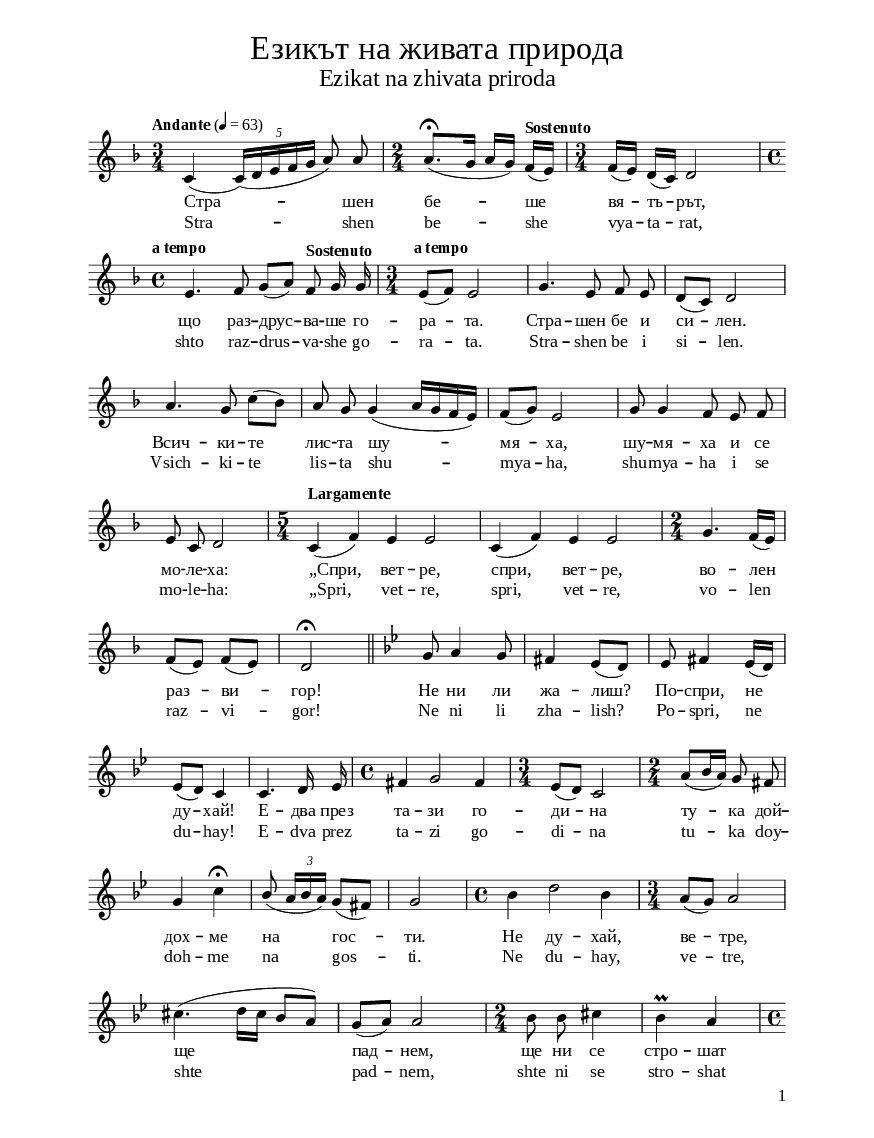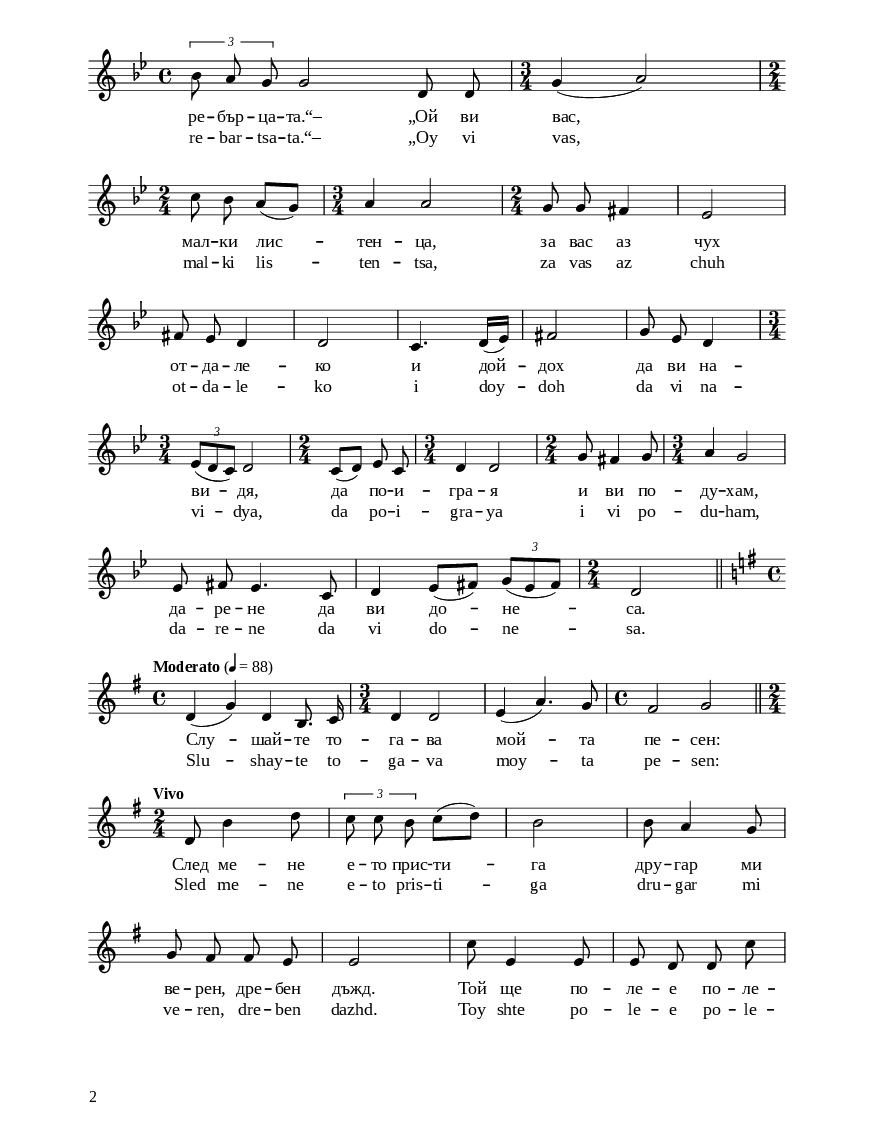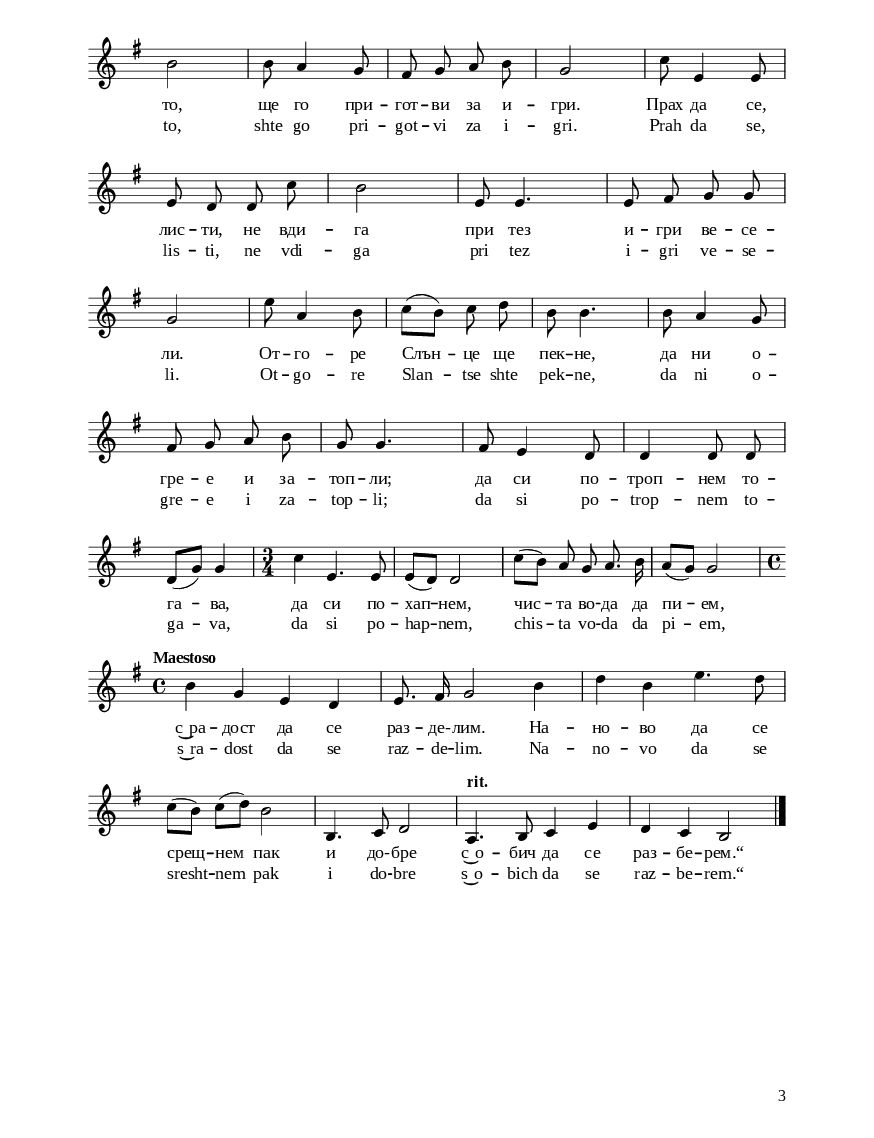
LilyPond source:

\version "2.24.0"

\include "include/globals.ily"

\bookpart {
  \include "include/bookpart-paper.ily"
  \score {
    \include "include/score-layout.ily"


    \new Voice \absolute {
      \clef treble
      \key d \minor
      \time 3/4
      \tempoFunc "Andante" 4 "63"
      \autoBeamOff
      c'4 ( \once \omit TupletBracket
      \times 4/5  {
        c'16 ) ( [  d'16  e'16  f'16
        g'16 ]
      }
      a'8 )    a'8  | % 2
      \time 2/4  | % 2
      a'8. ( ^\fermata [  g'16 ]  a'16 [  g'16
      ) ]  \tempo "Sostenuto" f'16 ( [ e'16 ) ]
      | % 3
      \time 3/4  | % 3
      f'16 ( [  e'16 ) ]  d'16 ( [  c'16 ) ]
      d'2 \break | % 4
      \time 4/4  | % 4
      \tempo "a tempo" e'4. f'8  g'8 ( [
      a'8 ) ] \tempo "Sostenuto" f'8 g'16
      g'16 | % 5
      \time 3/4  | % 5
      \tempo "       a tempo" e'8 ( [ f'8 ) ]
      e'2 | % 6
      g'4.  e'8  f'8  e'8 | % 7
      d'8 ( [  c'8 ) ]  d'2 \break | % 8
      a'4.  g'8  c''8 ( [  bes'8 ) ] | % 9
      a'8  g'8  g'4 (  a'16 [  g'16
      f'16  e'16 ) ] |
      f'8 ( [  g'8 ) ]  e'2 | % 11
      g'8  g'4  f'8  e'8  f'8  \break | % 12
      e'8  c'8  d'2 |   % 13
      \time 5/4  | % 13
      \tempo "        Largamente" c'4 ( f'4 )
      e'4  e'2 | % 14
      c'4 (  f'4 )  e'4  e'2 | % 15
      \time 2/4  | % 15
      g'4.  f'16 ( [  e'16 ) ] \break | % 16
      f'8 ( [  e'8 ) ]  f'8 ( [  e'8 ) ] | % 17
      d'2 ^\fermata \bar "||"
      \key bes \major | % 18
      g'8  a'4  g'8 | % 19
      fis'4  es'8 ( [  d'8 ) ] |
      es'8  fis'4  es'16 [(   d'16 )] |  \break % 21
      es'8 ( [  d'8 ) ]  c'4   |   % 22
      c'4.  d'16  es'16 | % 23
      \time 4/4  | % 23
      fis'4  g'2  fis'4 | % 24
      \time 3/4  | % 24
      es'8 ( [  d'8 ) ]  c'2 | % 25
      \time 2/4  | % 25
      a'8 ( [  bes'16  a'16 ) ]  g'8
      fis'8 \break  | % 26
      g'4  c''4 ^\fermata  | % 27
      \slurDown \stemUp bes'8 (
      \times 2/3  {
        a'16 [  bes'16  a'16 ) ]
      } \slurNeutral \stemNeutral
      g'8 ( [  fis'8 ) ] | % 28
      g'2  | % 29
      \time 4/4  | % 29
      bes'4  d''2  bes'4 |
      \time 3/4  |
      a'8 ( [  g'8 ) ]  a'2  \break | % 31
      cis''4. (  d''16 [  cis''16 ]
      bes'8 [  a'8 ) ]  | % 32
      g'8 ( [  a'8 ) ]  a'2 | % 33
      \time 2/4  | % 33
      bes'8  bes'8  cis''4 | % 34
      bes'4 \prall  a'4 |  \break % 35
      
      \pageBreak
      \time 4/4  | % 35

      \times 2/3  {
        bes'8  a'8  g'8
      }
      g'2   d'8  d'8   | % 36
      \time 3/4  | % 36
      g'4 (  a'2 ) | % 37
      \time 2/4  | \break  % 37
      c''8  bes'8  a'8 ( [  g'8 ) ]  | % 38
      \time 3/4  | % 38
      a'4  a'2  |    % 39
      \time 2/4  | % 39
      g'8  g'8  fis'4 |
      es'2 | % 41
      fis'8  es'8  d'4 | % 42
      d'2 | % 43
      c'4.  d'16 ( [  es'16 ) ] | % 44
      fis'2 | % 45
      g'8  es'8  d'4 | % 46
      \time 3/4  | \break  % 46
      \once \omit TupletBracket
      \times 2/3  {
        es'8 ( [  d'8  c'8 ) ]
      }
      d'2 | % 47
      \time 2/4  | % 47
      c'8 ( [  d'8 ) ]  es'8  c'8  | % 48
      \time 3/4  | % 48
      d'4  d'2 | % 49
      \time 2/4  | % 49
      g'8  fis'4  g'8 |
      \time 3/4  |
      a'4  g'2 \break | % 51
      es'8  fis'8  es'4.  c'8 | % 52
      d'4  es'8 ( [  fis'8 ) ]
      \times 2/3  {
        g'8 ( [  es'8  fis'8 ) ]
      }
      | % 53
      \time 2/4  | % 53
      d'2 \bar "||" \break
      \key g \major \time 4/4 | % 54
      \tempoFunc "Moderato" 4 "88"
      d'4 (  g'4 )  d'4  b8. c'16
      | % 55
      \time 3/4  | % 55
      d'4  d'2 | % 56
      e'4 (  a'4. )  g'8 | % 57
      \time 4/4  | % 57
      fis'2  g'2 \bar "||" \break
      \time 2/4  | % 58
      \tempo "Vivo" d'8 b'4  d''8 | % 59
      \tupletUp \times 2/3  {
        c''8   c''8  b'8
      } \tupletNeutral
      c''8 ( [  d''8 ) ] | 
      b'2 | % 61
      b'8  a'4  g'8 | \break % 62
      g'8  fis'8  fis'8  e'8 | % 63
      e'2 | % 64
      c''8  e'4  e'8 | % 65
      e'8  d'8  d'8  c''8 | \break % 66
      b'2 | % 67
      b'8  a'4  g'8  | % 68
      fis'8  g'8  a'8  b'8 |  % 69
      g'2 | 
      c''8  e'4  e'8 | \break % 71
      e'8  d'8  d'8  c''8 | % 72
      b'2  | % 73
      e'8  e'4. |   % 74
      e'8  fis'8  g'8  g'8 \break | % 75
      g'2  | % 76
      e''8  a'4  b'8 | % 77
      c''8 ( [  b'8 ) ]  c''8  d''8 | % 78
      b'8  b'4. | % 79
      b'8  a'4  g'8 |\break 
      fis'8  g'8  a'8  b'8 | % 81
      g'8  g'4. | % 82
      fis'8  e'4  d'8 |
      d'4  d'8  d'8 | \break % 84
      d'8 ( [  g'8 ) ]  g'4 | % 85
      \time 3/4  | % 85
      c''4  e'4.  e'8 | % 86
      e'8 ( [  d'8 ) ]  d'2 | % 87
      c''8 ( [  b'8 ) ]  a'8  g'8
      a'8.  b'16  | % 88
      a'8 ( [  g'8 ) ]  g'2 | \break % 89
      \time 4/4  | % 89
      \tempo "Maestoso" b'4 g'4  e'4
      d'4 |
      e'8.  fis'16  g'2  b'4 | % 91
      d''4  b'4  e''4.  d''8 \break | % 92
      c''8 ( [  b'8 ) ]  c''8 ( [
      d''8 ) ]  b'2 | % 93
      b4.  c'8  d'2 | % 94
      \tempo "rit." a4. b8  c'4
      e'4 | % 95
      d'4  c'4  b2 \bar "|."
    }

    \addlyrics {
      Стра --  шен
      бе --   ше  вя -- тъ
      -- рът, що раз -- друс -- ва --
      ше го -- ра -- та. Стра -- шен
      бе и си -- лен. Всич -- ки -- те
      лис -- та шу --
      мя -- ха, шу -- мя -- ха и се
      мо -- ле -- ха: „Спри,  вет --
      ре, спри,  вет -- ре, во -- лен
      раз -- ви -- гор! Не ни
      ли жа -- лиш?  По -- спри, не
      ду -- хай! Е -- два през та
      -- зи го -- ди -- на ту --
      ка дой -- дох -- ме на
      гос -- ти. Не ду -- хай, ве --
      тре, ще      пад --
      нем, ще ни се стро -- шат ре --
      бър -- ца -- та.“– „Ой ви вас,
      мал -- ки лис -- тен -- ца,
      за вас аз чух от -- да -- ле -- ко
      и дой -- дох да ви на -- ви
      --  дя, да  по -- и -- гра --
      я и ви по -- ду -- хам, да -- ре --
      не да ви до -- не --  са.
      Слу -- шай -- те то -- га -- ва
      мой -- та пе -- сен: След ме --
      не е -- то прис -- ти -- га дру
      -- гар ми ве -- рен, дре -- бен
      дъжд. Той ще по -- ле -- е по --
      ле -- то, ще го при -- гот -- ви
      за и -- гри. Прах да се, лис --
      ти, не вди -- га при тез и -- гри
      ве -- се -- ли. От -- го -- ре Слън
      -- це ще пек -- не, да ни о --
      гре -- е и за -- топ -- ли; да си
      по -- троп -- нем то -- га  -- ва,
      да си по -- хап  -- нем, чис
      -- та во -- да да пи  -- ем,
      с~ра -- дост да се раз -- де- --
      лим. На -- но -- во да се срещ
      -- нем  пак и "до-" -- бре с~о
      -- бич да се раз -- бе -- рем.“}
      \addlyrics { Stra --      shen
      be --   she  vya -- ta
      -- rat, shto raz -- drus -- va --
      she go -- ra -- ta. Stra -- shen
      be i si -- len. Vsich -- ki -- te
      lis -- ta shu --
      mya -- ha, shu -- mya -- ha i se
      mo -- le -- ha: „Spri,  vet --
      re, spri,  vet -- re, vo -- len
      raz -- vi -- gor! Ne ni
      li zha -- lish?  Po -- spri, ne
      du -- hay! E -- dva prez ta
      -- zi go -- di -- na tu --
      ka doy -- doh -- me na
      gos -- ti. Ne du -- hay, ve --
      tre, shte      pad --
      nem, shte ni se stro -- shat re --
      bar -- tsa -- ta.“– „Oy vi vas,
      mal -- ki lis -- ten -- tsa,
      za vas az chuh ot -- da -- le -- ko
      i doy -- doh da vi na -- vi
      --  dya, da  po -- i -- gra --
      ya i vi po -- du -- ham, da -- re --
      ne da vi do -- ne --  sa.
      Slu -- shay -- te to -- ga -- va
      moy -- ta pe -- sen: Sled me --
      ne e -- to pris -- ti -- ga dru
      -- gar mi ve -- ren, dre -- ben
      dazhd. Toy shte po -- le -- e po --
      le -- to, shte go pri -- got -- vi
      za i -- gri. Prah da se, lis --
      ti, ne vdi -- ga pri tez i -- gri
      ve -- se -- li. Ot -- go -- re Slan
      -- tse shte pek -- ne, da ni o --
      gre -- e i za -- top -- li; da si
      po -- trop -- nem to -- ga  -- va,
      da si po -- hap  -- nem, chis
      -- ta vo -- da da pi  -- em,
      s~ra -- dost da se raz -- de --
      lim. Na -- no -- vo da se sresht
      -- nem  pak i do -- bre s~o
      -- bich da se raz -- be -- rem.“}

      \header {
        title = \titleFunc "Езикът на живата природа" "Ezikat na zhivata priroda"
      }

      \midi{}

    } % score

    \pageBreak


    % include foreign translation(s) of the song
    \version "2.24.0"

\markup \fill-line { \fontsize #deTitleFontSize "Die Sprache der lebendigen Natur" }
\markup \null
\markup \null
\markup \fontsize #deCoupletFontSize {
  \hspace #12
  \override #`(baseline-skip . ,deCoupletBaselineSkip)

  \column {

 \line { " " Furchtbar war der Wind,}

 \line { " " der den Wald durchschüttelte.}

 \line { " " Furchtbar und stark war er.}

 \line { " " Alle Blätter raschelten,}

 \line { " " sie raschelten und beteten:}

 \line { " " Höre auf, Wind, höre auf Wind,}

 \line { " " freier Frühlingswind.}

 \line { " " Hast du kein Mitleid mit uns?}

 \line { " " Höre auf, wehe nicht!}

 \line { " " Erst in diesem Jahr kamen wir hier zu Besuch.}

 \line { " " Wehe nicht, oh Wind, wir werden herunterfallen.}

 \line { " " Unsere Rippen werden brechen.}

 \line { " " Hier seid ihr kleine Blättchen, }

 \line { " " ich hörte von ferne von euch}

 \line { " " und kam, euch zu sehen,}

 \line { " " mit euch zu spielen und euch zu umwehen.}

 \line { " " Dann hört mein Lied:}

 \line { " " Nach mir kommt mein treuer Freund,}

 \line { " " der Nieselregen.}

 \line { " " Er wird den Acker gießen,}

 \line { " " und ihn für Spiele vorbereiten.}

 \line { " " Damit kein Staub aufsteigt, ihr Blätter,}

 \line { " " bei diesen fröhlichen Spielen.}

 \line { " " Von oben wird die Sonne beginnen zu scheinen,}

 \line { " " und uns bescheinen und wärmen,}

 \line { " " damit wir dann tanzen, }

 \line { " " damit wir essen, }

 \line { " " damit wir reines Wasser trinken}

 \line { " " und in Freude auseinandergehen.}

 \line { " " Auf dass wir uns wieder treffen}

 \line { " " und gut mit Liebe verstehen.}

  }
}


  } % bookpart
